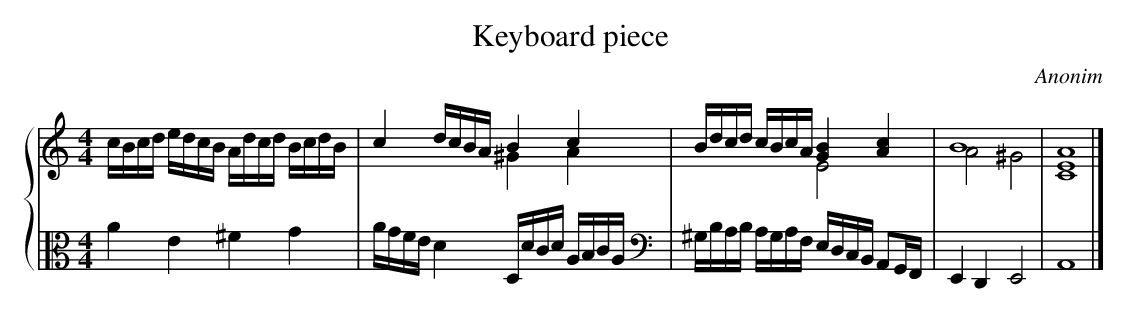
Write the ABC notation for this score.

X:1
T: Keyboard piece
C: Anonim
L: 1/16
M: 4/4
%%staves {1 2}
V: 1
V: 2 clef=alto
K: C
[V:1] cBcd edcB Adcd BcdB |
[V:2] A4E4^F4G4 |
[V:1] c4dcBAB4c4 & x8^G4A4 |
[V:2] AGFED4D,DCD A,B,CA, |
[V:1] Bdcd cBcA[G4B4][A4c4] & x8E8 |
[V:2] [K:clef=bass]^G,B,A,B, A,G,A,F, E,D,C,B,, A,,2G,,F,, |
[V:1] B16 & A8^G8 |
[V:2] E,,4D,,4E,,8 |
[V:1] [C16E16A16] |]
[V:2] A,,16 |]
